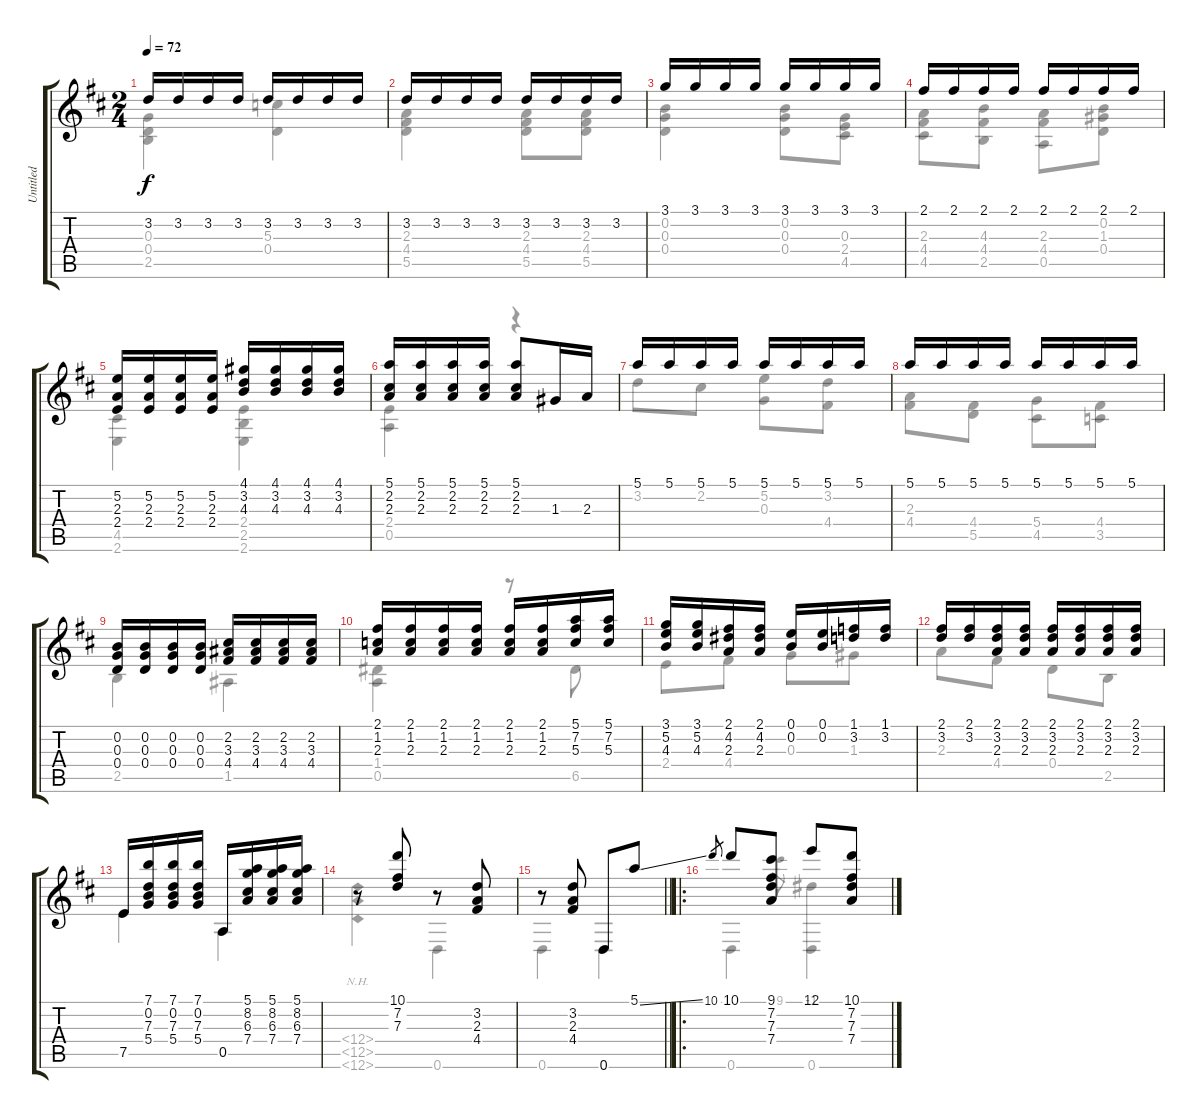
\track ("Untitled" "Untitled") {instrument acousticguitarnylon}
\staff {score tabs}
\tuning (E4 B3 G3 D3 A2 D2) {hide}
\voice
\ts (2 4)
\tempo 72
\clef g2
\ks d
3.2.16{dy f} 3.2.16 3.2.16 3.2.16 3.2.16 3.2.16 3.2.16 3.2.16 |
3.2.16 3.2.16 3.2.16 3.2.16 3.2.16 3.2.16 3.2.16 3.2.16 |
3.1.16 3.1.16 3.1.16 3.1.16 3.1.16 3.1.16 3.1.16 3.1.16 |
2.1.16 2.1.16 2.1.16 2.1.16 2.1.16 2.1.16 2.1.16 2.1.16 |
(5.2 2.3 2.4).16 (5.2 2.3 2.4).16 (5.2 2.3 2.4).16 (5.2 2.3 2.4).16 (4.1 3.2 4.3).16 (4.1 3.2 4.3).16 (4.1 3.2 4.3).16 (4.1 3.2 4.3).16 |
(5.1 2.2 2.3).16 (5.1 2.2 2.3).16 (5.1 2.2 2.3).16 (5.1 2.2 2.3).16 (5.1 2.2 2.3).8 1.3.16 2.3.16 |
5.1.16 5.1.16 5.1.16 5.1.16 5.1.16 5.1.16 5.1.16 5.1.16 |
5.1.16 5.1.16 5.1.16 5.1.16 5.1.16 5.1.16 5.1.16 5.1.16 |
(0.2 0.3 0.4).16 (0.2 0.3 0.4).16 (0.2 0.3 0.4).16 (0.2 0.3 0.4).16 (2.2 3.3 4.4).16 (2.2 3.3 4.4).16 (2.2 3.3 4.4).16 (2.2 3.3 4.4).16 |
(2.1 1.2 2.3).16 (2.1 1.2 2.3).16 (2.1 1.2 2.3).16 (2.1 1.2 2.3).16 (2.1 1.2 2.3).16 (2.1 1.2 2.3).16 (5.1 7.2 5.3).16 (5.1 7.2 5.3).16 |
(3.1 5.2 4.3).16 (3.1 5.2 4.3).16 (2.1 4.2 2.3).16 (2.1 4.2 2.3).16 (0.1 0.2).16 (0.1 0.2).16 (1.1 3.2).16 (1.1 3.2).16 |
(2.1 3.2).16 (2.1 3.2).16 (2.1 3.2 2.3).16 (2.1 3.2 2.3).16 (2.1 3.2 2.3).16 (2.1 3.2 2.3).16 (2.1 3.2 2.3).16 (2.1 3.2 2.3).16 |
7.5.16 (7.1 0.2 7.3 5.4).16 (7.1 0.2 7.3 5.4).16 (7.1 0.2 7.3 5.4).16 0.5.16 (5.1 8.2 6.3 7.4).16 (5.1 8.2 6.3 7.4).16 (5.1 8.2 6.3 7.4).16 |
r.8 (10.1 7.2 7.3).8 r.8 (3.2 2.3 4.4).8 |
\barLineRight lightlight
r.8 (3.2 2.3 4.4).8 0.6.8 5.1{ss}.8 |
\ro
10.1.8{gr} 10.1.8 (9.1 7.2 7.3 7.4).8 12.1.8 (10.1 7.2 7.3 7.4).8
\voice
\clef g2
\ottava regular
\simile none
\ks d
(0.3 0.4 2.5).4{dy f} (5.3 0.4).4 |
(2.3 4.4 5.5).4 (2.3 4.4 5.5).8 (2.3 4.4 5.5).8 |
(0.2 0.3 0.4).4 (0.2 0.3 0.4).8 (0.3 2.4 4.5).8 |
(2.3 4.4 4.5).8 (4.3 4.4 2.5).8 (2.3 4.4 0.5).8 (0.2 1.3 0.4).8 |
(4.5 2.6).4 (2.4 2.5 2.6).4 |
(2.4 0.5).4 r.4 |
3.2.8 2.2.8 (5.2 0.3).8 (3.2 4.4).8 |
(2.3 4.4).8 (4.4 5.5).8 (5.4 4.5).8 (4.4 3.5).8 |
2.5.4 1.5.4 |
(1.4 0.5).4 r.8 6.5.8 |
2.4.8 4.4.8 0.3.8 1.3.8 |
2.3.8 4.4.8 0.4.8 2.5.8 |
7.5.4 0.5.4 |
(12.4{nh} 12.5{nh} 12.6{nh}).4 0.6.4 |
\barLineRight lightlight
0.6.4 0.6.4 |
0.6.4 9.1.8{gr} (-1.1 0.6).4
